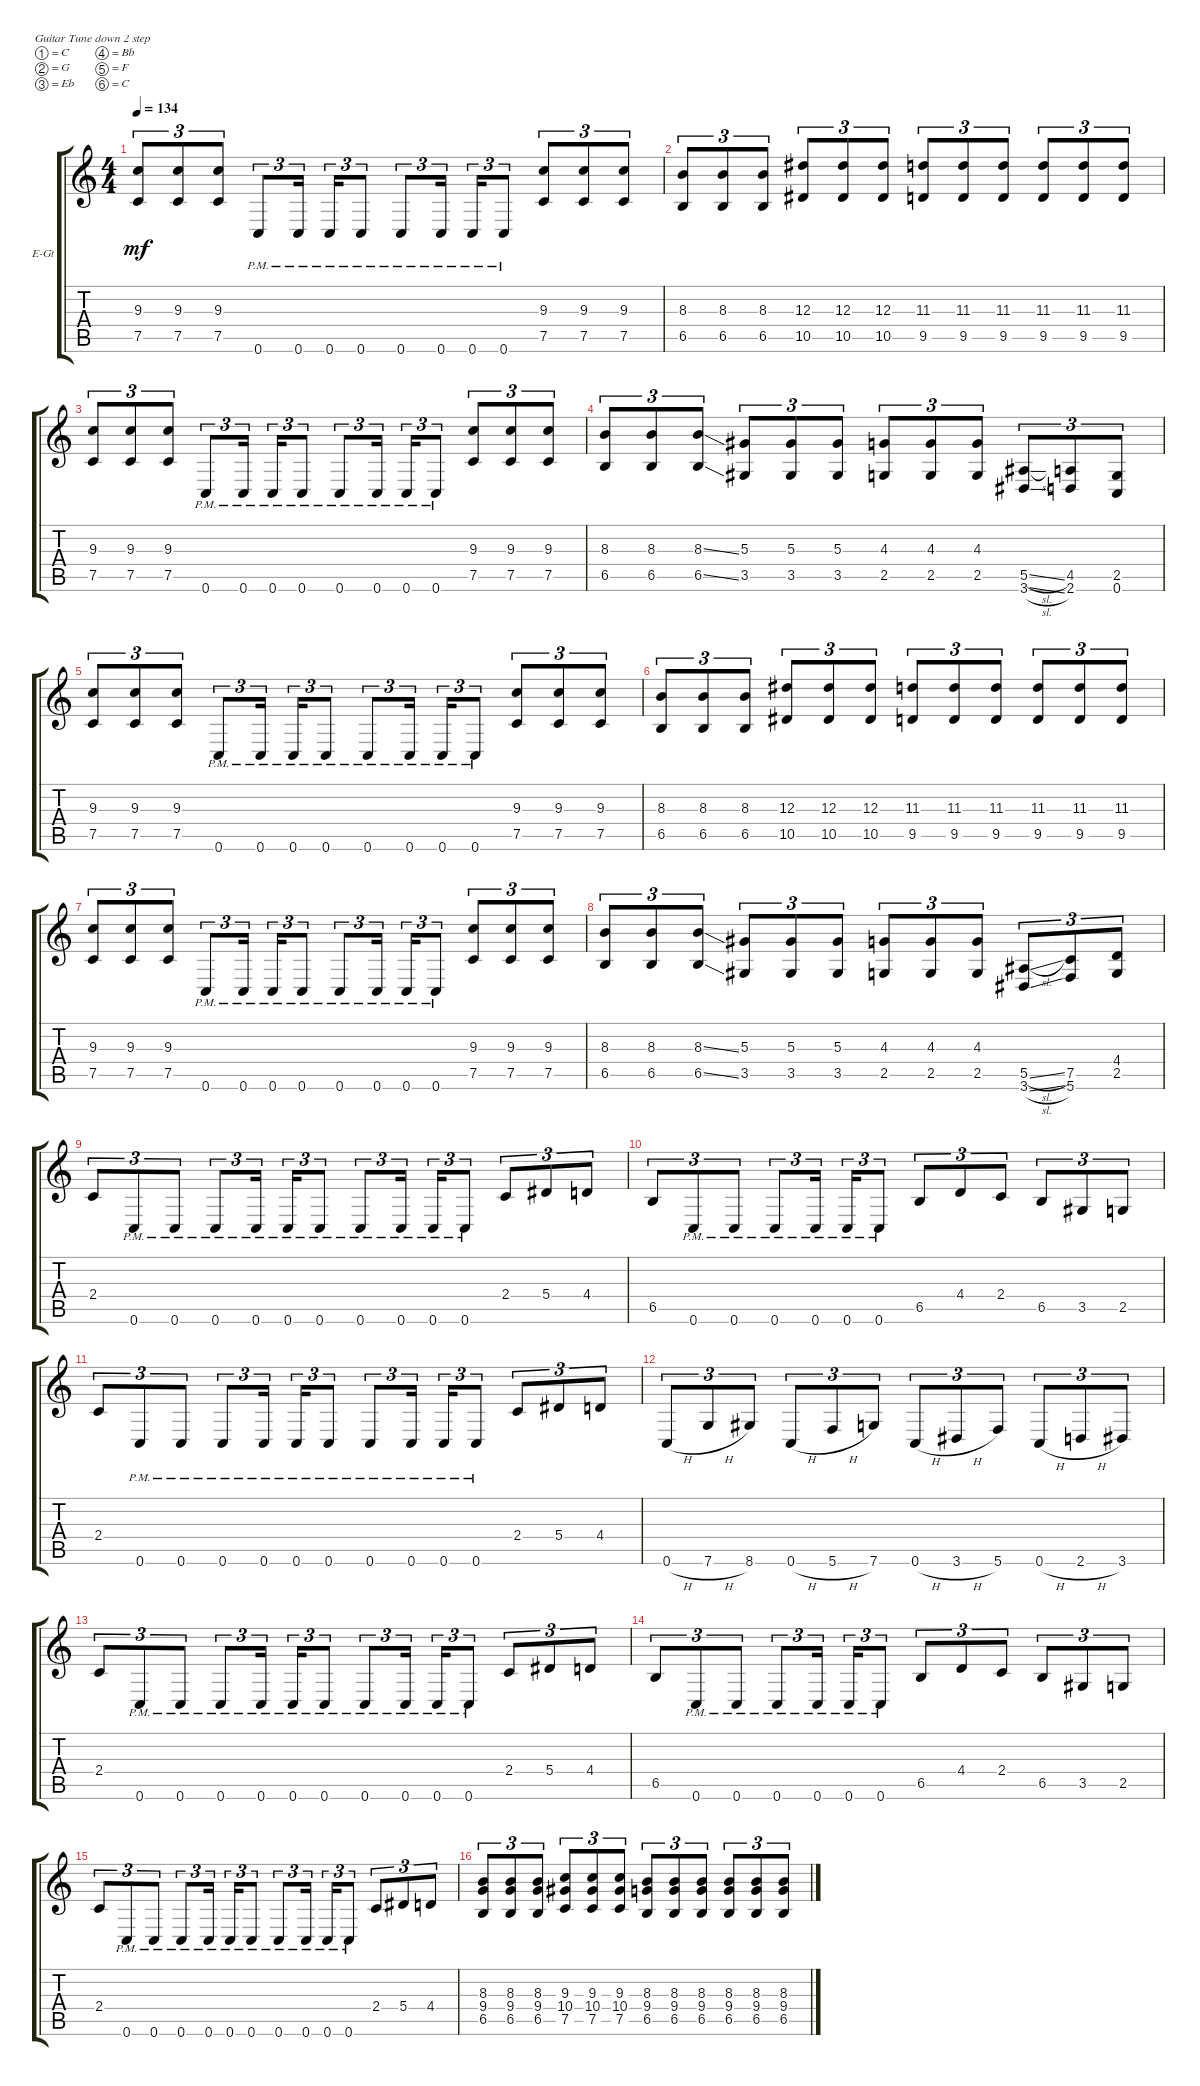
\defaultSystemsLayout 4
\bracketExtendMode groupsimilarinstruments
\firstSystemTrackNameOrientation horizontal
\otherSystemsTrackNameOrientation horizontal
\track ("Eschbach Rhythm" "E-Gt") {instrument overdrivenguitar}
\staff {score tabs}
\tuning (C4 G3 Eb3 Bb2 F2 C2)
\ts (4 4)
\tempo 134
\clef g2
\ks c
(7.5 9.3).8{tu (3 2) dy mf} (7.5 9.3).8{tu (3 2)} (7.5 9.3).8{tu (3 2)} 0.6{pm}.8{tu (3 2)} 0.6{pm}.16{tu (3 2)} 0.6{pm}.16{tu (3 2)} 0.6{pm}.8{tu (3 2)} 0.6{pm}.8{tu (3 2)} 0.6{pm}.16{tu (3 2)} 0.6{pm}.16{tu (3 2)} 0.6{pm}.8{tu (3 2)} (7.5 9.3).8{tu (3 2)} (9.3 7.5).8{tu (3 2)} (9.3 7.5).8{tu (3 2)} |
(6.5 8.3).8{tu (3 2)} (6.5 8.3).8{tu (3 2)} (6.5 8.3).8{tu (3 2)} (10.5 12.3).8{tu (3 2)} (10.5 12.3).8{tu (3 2)} (10.5 12.3).8{tu (3 2)} (9.5 11.3).8{tu (3 2)} (9.5 11.3).8{tu (3 2)} (9.5 11.3).8{tu (3 2)} (9.5 11.3).8{tu (3 2)} (9.5 11.3).8{tu (3 2)} (9.5 11.3).8{tu (3 2)} |
(7.5 9.3).8{tu (3 2)} (7.5 9.3).8{tu (3 2)} (7.5 9.3).8{tu (3 2)} 0.6{pm}.8{tu (3 2)} 0.6{pm}.16{tu (3 2)} 0.6{pm}.16{tu (3 2)} 0.6{pm}.8{tu (3 2)} 0.6{pm}.8{tu (3 2)} 0.6{pm}.16{tu (3 2)} 0.6{pm}.16{tu (3 2)} 0.6{pm}.8{tu (3 2)} (7.5 9.3).8{tu (3 2)} (9.3 7.5).8{tu (3 2)} (9.3 7.5).8{tu (3 2)} |
(6.5 8.3).8{tu (3 2)} (6.5 8.3).8{tu (3 2)} (6.5{ss} 8.3{ss}).8{tu (3 2)} (3.5 5.3).8{tu (3 2)} (3.5 5.3).8{tu (3 2)} (3.5 5.3).8{tu (3 2)} (4.3 2.5).8{tu (3 2)} (4.3 2.5).8{tu (3 2)} (4.3 2.5).8{tu (3 2)} (3.6{sl} 5.5{sl}).8{tu (3 2)} (2.6 4.5).8{tu (3 2)} (0.6 2.5).8{tu (3 2)} |
(7.5 9.3).8{tu (3 2)} (7.5 9.3).8{tu (3 2)} (7.5 9.3).8{tu (3 2)} 0.6{pm}.8{tu (3 2)} 0.6{pm}.16{tu (3 2)} 0.6{pm}.16{tu (3 2)} 0.6{pm}.8{tu (3 2)} 0.6{pm}.8{tu (3 2)} 0.6{pm}.16{tu (3 2)} 0.6{pm}.16{tu (3 2)} 0.6{pm}.8{tu (3 2)} (7.5 9.3).8{tu (3 2)} (9.3 7.5).8{tu (3 2)} (9.3 7.5).8{tu (3 2)} |
(6.5 8.3).8{tu (3 2)} (6.5 8.3).8{tu (3 2)} (6.5 8.3).8{tu (3 2)} (10.5 12.3).8{tu (3 2)} (10.5 12.3).8{tu (3 2)} (10.5 12.3).8{tu (3 2)} (9.5 11.3).8{tu (3 2)} (9.5 11.3).8{tu (3 2)} (9.5 11.3).8{tu (3 2)} (9.5 11.3).8{tu (3 2)} (9.5 11.3).8{tu (3 2)} (9.5 11.3).8{tu (3 2)} |
(7.5 9.3).8{tu (3 2)} (7.5 9.3).8{tu (3 2)} (7.5 9.3).8{tu (3 2)} 0.6{pm}.8{tu (3 2)} 0.6{pm}.16{tu (3 2)} 0.6{pm}.16{tu (3 2)} 0.6{pm}.8{tu (3 2)} 0.6{pm}.8{tu (3 2)} 0.6{pm}.16{tu (3 2)} 0.6{pm}.16{tu (3 2)} 0.6{pm}.8{tu (3 2)} (7.5 9.3).8{tu (3 2)} (9.3 7.5).8{tu (3 2)} (9.3 7.5).8{tu (3 2)} |
(6.5 8.3).8{tu (3 2)} (6.5 8.3).8{tu (3 2)} (6.5{ss} 8.3{ss}).8{tu (3 2)} (3.5 5.3).8{tu (3 2)} (3.5 5.3).8{tu (3 2)} (3.5 5.3).8{tu (3 2)} (4.3 2.5).8{tu (3 2)} (4.3 2.5).8{tu (3 2)} (4.3 2.5).8{tu (3 2)} (3.6{sl} 5.5{sl}).8{tu (3 2)} (5.6 7.5).8{tu (3 2)} (2.5 4.4).8{tu (3 2)} |
2.4.8{tu (3 2)} 0.6{pm}.8{tu (3 2)} 0.6{pm}.8{tu (3 2)} 0.6{pm}.8{tu (3 2)} 0.6{pm}.16{tu (3 2)} 0.6{pm}.16{tu (3 2)} 0.6{pm}.8{tu (3 2)} 0.6{pm}.8{tu (3 2)} 0.6{pm}.16{tu (3 2)} 0.6{pm}.16{tu (3 2)} 0.6{pm}.8{tu (3 2)} 2.4.8{tu (3 2)} 5.4.8{tu (3 2)} 4.4.8{tu (3 2)} |
6.5.8{tu (3 2)} 0.6{pm}.8{tu (3 2)} 0.6{pm}.8{tu (3 2)} 0.6{pm}.8{tu (3 2)} 0.6{pm}.16{tu (3 2)} 0.6{pm}.16{tu (3 2)} 0.6{pm}.8{tu (3 2)} 6.5.8{tu (3 2)} 4.4.8{tu (3 2)} 2.4.8{tu (3 2)} 6.5.8{tu (3 2)} 3.5.8{tu (3 2)} 2.5.8{tu (3 2)} |
2.4.8{tu (3 2)} 0.6{pm}.8{tu (3 2)} 0.6{pm}.8{tu (3 2)} 0.6{pm}.8{tu (3 2)} 0.6{pm}.16{tu (3 2)} 0.6{pm}.16{tu (3 2)} 0.6{pm}.8{tu (3 2)} 0.6{pm}.8{tu (3 2)} 0.6{pm}.16{tu (3 2)} 0.6{pm}.16{tu (3 2)} 0.6{pm}.8{tu (3 2)} 2.4.8{tu (3 2)} 5.4.8{tu (3 2)} 4.4.8{tu (3 2)} |
0.6{h}.8{tu (3 2)} 7.6{h}.8{tu (3 2)} 8.6.8{tu (3 2)} 0.6{h}.8{tu (3 2)} 5.6{h}.8{tu (3 2)} 7.6.8{tu (3 2)} 0.6{h}.8{tu (3 2)} 3.6{h}.8{tu (3 2)} 5.6.8{tu (3 2)} 0.6{h}.8{tu (3 2)} 2.6{h}.8{tu (3 2)} 3.6.8{tu (3 2)} |
2.4.8{tu (3 2)} 0.6{pm}.8{tu (3 2)} 0.6{pm}.8{tu (3 2)} 0.6{pm}.8{tu (3 2)} 0.6{pm}.16{tu (3 2)} 0.6{pm}.16{tu (3 2)} 0.6{pm}.8{tu (3 2)} 0.6{pm}.8{tu (3 2)} 0.6{pm}.16{tu (3 2)} 0.6{pm}.16{tu (3 2)} 0.6{pm}.8{tu (3 2)} 2.4.8{tu (3 2)} 5.4.8{tu (3 2)} 4.4.8{tu (3 2)} |
6.5.8{tu (3 2)} 0.6{pm}.8{tu (3 2)} 0.6{pm}.8{tu (3 2)} 0.6{pm}.8{tu (3 2)} 0.6{pm}.16{tu (3 2)} 0.6{pm}.16{tu (3 2)} 0.6{pm}.8{tu (3 2)} 6.5.8{tu (3 2)} 4.4.8{tu (3 2)} 2.4.8{tu (3 2)} 6.5.8{tu (3 2)} 3.5.8{tu (3 2)} 2.5.8{tu (3 2)} |
2.4.8{tu (3 2)} 0.6{pm}.8{tu (3 2)} 0.6{pm}.8{tu (3 2)} 0.6{pm}.8{tu (3 2)} 0.6{pm}.16{tu (3 2)} 0.6{pm}.16{tu (3 2)} 0.6{pm}.8{tu (3 2)} 0.6{pm}.8{tu (3 2)} 0.6{pm}.16{tu (3 2)} 0.6{pm}.16{tu (3 2)} 0.6{pm}.8{tu (3 2)} 2.4.8{tu (3 2)} 5.4.8{tu (3 2)} 4.4.8{tu (3 2)} |
(6.5 8.3 9.4).8{tu (3 2)} (6.5 8.3 9.4).8{tu (3 2)} (6.5 8.3 9.4).8{tu (3 2)} (7.5 9.3 10.4).8{tu (3 2)} (7.5 9.3 10.4).8{tu (3 2)} (7.5 9.3 10.4).8{tu (3 2)} (6.5 8.3 9.4).8{tu (3 2)} (6.5 8.3 9.4).8{tu (3 2)} (6.5 8.3 9.4).8{tu (3 2)} (6.5 8.3 9.4).8{tu (3 2)} (6.5 8.3 9.4).8{tu (3 2)} (6.5 8.3 9.4).8{tu (3 2)}
